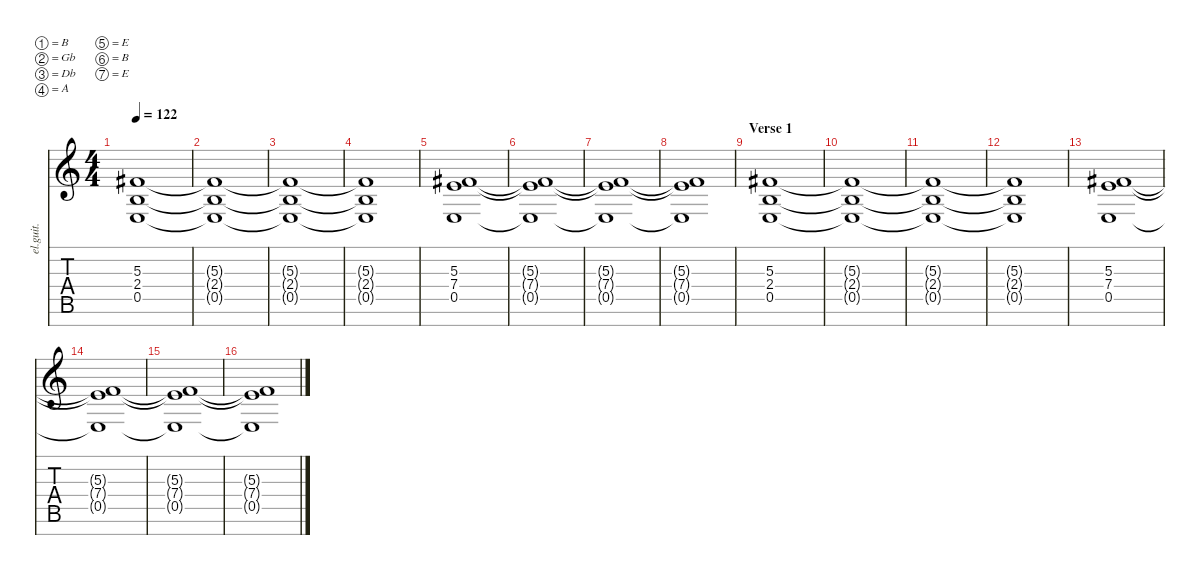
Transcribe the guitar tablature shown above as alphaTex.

\defaultSystemsLayout 4
\hideDynamics
\bracketExtendMode nobrackets
\track ("Pad" "el.guit.") {instrument distortionguitar}
\staff {score tabs}
\tuning (B3 Gb3 Db3 A2 E2 B1 E1)
\ts (4 4)
\tempo 122
\clef g2
\ks c
(0.5 2.4 5.3{acc #}).1{dy mf} |
(0.5{t} 2.4{t} 5.3{t acc #}).1 |
(0.5{t} 2.4{t} 5.3{t acc #}).1 |
(0.5{t} 2.4{t} 5.3{t acc #}).1 |
(0.5 7.4 5.3{acc #}).1 |
(0.5{t} 7.4{t} 5.3{t acc #}).1 |
(0.5{t} 7.4{t} 5.3{t acc #}).1 |
(0.5{t} 7.4{t} 5.3{t acc #}).1 |
\section ("" "Verse 1")
(0.5 2.4 5.3{acc #}).1 |
(0.5{t} 2.4{t} 5.3{t acc #}).1 |
(0.5{t} 2.4{t} 5.3{t acc #}).1 |
(0.5{t} 2.4{t} 5.3{t acc #}).1 |
(0.5 7.4 5.3{acc #}).1 |
(0.5{t} 7.4{t} 5.3{t acc #}).1 |
(0.5{t} 7.4{t} 5.3{t acc #}).1 |
(0.5{t} 7.4{t} 5.3{t acc #}).1
